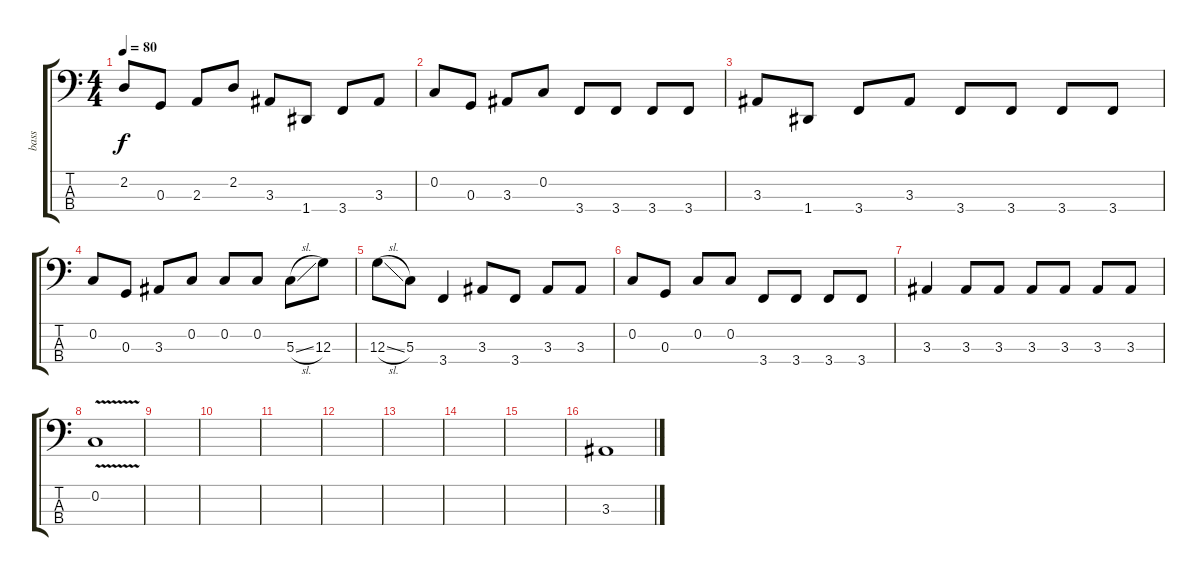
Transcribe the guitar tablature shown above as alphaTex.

\track ("bass" "bass") {instrument electricbassfinger}
\staff {score tabs}
\tuning (F2 C2 G1 D1) {hide}
\ts (4 4)
\tempo 80
\clef f4
\ks c
2.2.8{dy f} 0.3.8 2.3.8 2.2.8 3.3.8 1.4.8 3.4.8 3.3.8 |
0.2.8 0.3.8 3.3.8 0.2.8 3.4.8 3.4.8 3.4.8 3.4.8 |
3.3.8 1.4.8 3.4.8 3.3.8 3.4.8 3.4.8 3.4.8 3.4.8 |
0.2.8 0.3.8 3.3.8 0.2.8 0.2.8 0.2.8 5.3{sl}.8 12.3.8 |
12.3{sl}.8 5.3.8 3.4.4 3.3.8 3.4.8 3.3.8 3.3.8 |
0.2.8 0.3.8 0.2.8 0.2.8 3.4.8 3.4.8 3.4.8 3.4.8 |
3.3.4 3.3.8 3.3.8 3.3.8 3.3.8 3.3.8 3.3.8 |
0.2{v}.1 |
|
|
|
|
|
|
|
3.3.1
